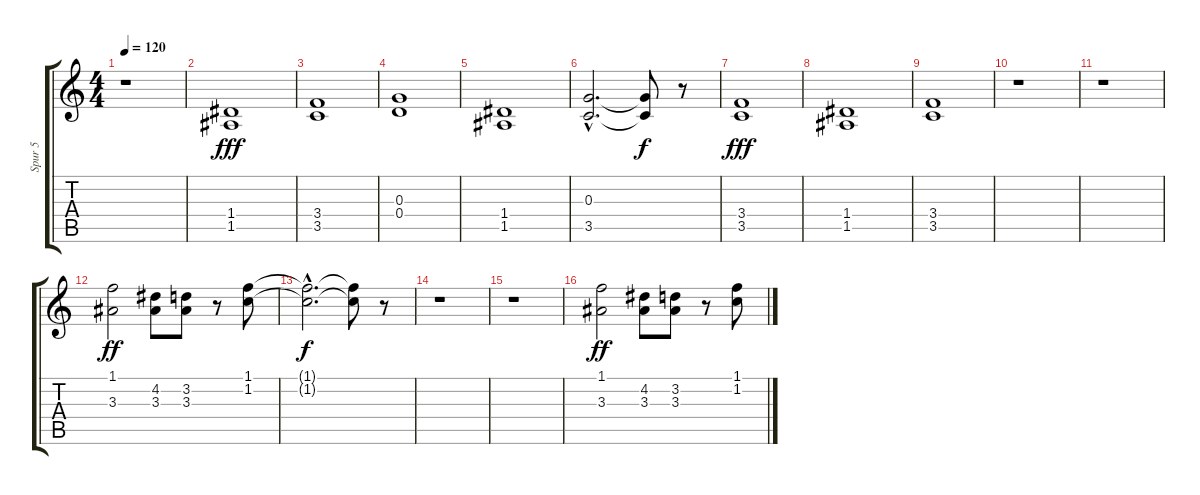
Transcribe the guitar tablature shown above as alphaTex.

\track ("Spur 5" "Spur 5") {instrument distortionguitar}
\staff {score tabs}
\tuning (E4 B3 G3 D3 A2 E2) {hide}
\ts (4 4)
\tempo 120
\clef g2
\ks c
r.1{dy fff instrument distortionguitar} |
(1.4 1.5).1 |
(3.4 3.5).1 |
(0.3 0.4).1 |
(1.4 1.5).1 |
(0.3{hac} 3.5{hac}).2{d} (0.3{t} 3.5{t}).8{dy f} r.8 |
(3.4 3.5).1{dy fff} |
(1.4 1.5).1 |
(3.4 3.5).1 |
r.1 |
r.1 |
(1.1 3.3).2{dy ff} (4.2 3.3).8 (3.2 3.3).8 r.8 (1.1 1.2).8 |
(1.1{hac t} 1.2{hac t}).2{d dy f} (1.1{t} 1.2{t}).8 r.8 |
r.1 |
r.1 |
(1.1 3.3).2{dy ff} (4.2 3.3).8 (3.2 3.3).8 r.8 (1.1 1.2).8
